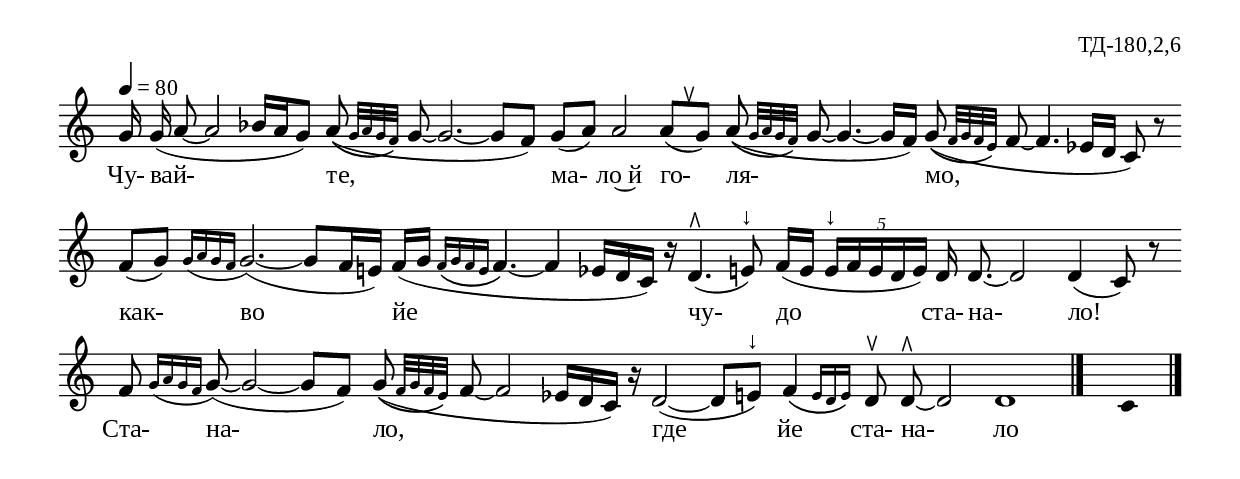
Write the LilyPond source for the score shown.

%{
td_180_2_06
%}

\include "td-preamble.ly"

\score {
\relative c'' {
\tempo 4 = 80
\cadenzaOn
g16 g\noBeam( a8~ a2 bes16[ a g8]) \afterGrace a8\noBeam(\( { g32[ a g f]\) }
g8~ g2.~ g8[ f]) g([ a]) a2 a8([ s^\ltoe g]) 
\bar ""
\afterGrace a8\noBeam(\( { g32[ a g f]\) } g8~ g4.~ g16[ f]) \bar ""
\afterGrace g8\noBeam(\( { f32[ g f e]\) } f8~ f4. ees16[ d] c8\noBeam) r8 \bar ""
f([ g]) \acciaccatura { g16[ a g f] } g2.~( g8[ f16 e])
\bar ""
f16[( g] \grace { f16[\( g f e] } f4.\)~ f4 ees16[ d c]) \bar "" r16 \bar "" d4.^\rtoe( e8^"↓") \bar ""
f16[( e] \times 4/5 { e16^"↓"[ f e d e)] } d d8.\noBeam~ d2
\bar ""
d4( c8) r8 \bar "" f \acciaccatura { g16[ a g f] } g8~( g2~ g8[ f]) 
\afterGrace g8\(( { f32[ g f e\)] } f8~ f2 ees16[ d c]) r
\bar ""
d2(~ d8[ e^"↓"]) \afterGrace f4\( { e16[ d e]\) } d8^\ltoe d\noBeam^\rtoe~ d2 d1
 \bar "|." 
s4 \fixB c
  \bar "|." 
}
\addlyrics { Чу- вай- те, ма- ло~й го- ля- мо, как- во йе чу- до ста- на- ло!
Ста- на- ло, где йе ста- на- ло }
%
\layout {
   \context { 
	    \Staff \remove "Time_signature_engraver" } 
  indent = #0
  line-width = 190\mm
  ragged-right=##f
}
%
\midi { 
	\context {
		\Score tempoWholesPerMinute = #(ly:make-moment 80 4)
		}
	}
}
%
\header{
  opus = "ТД-180,2,6"
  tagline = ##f
}


